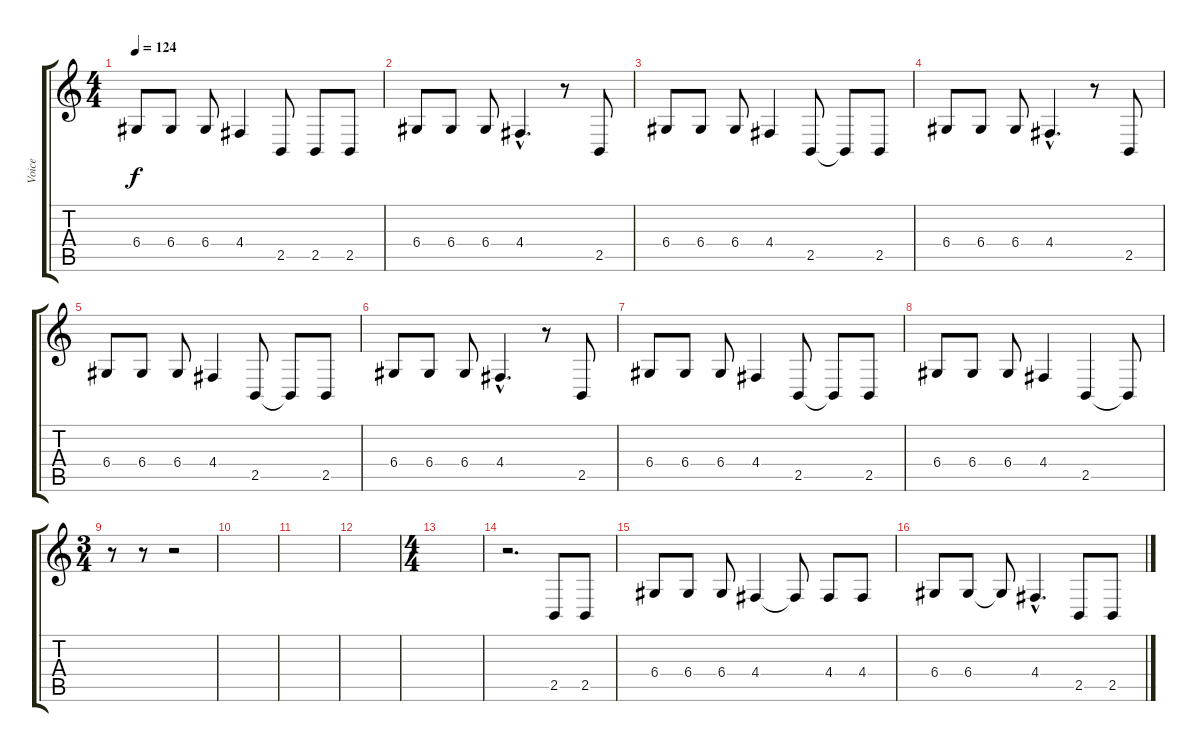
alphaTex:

\track ("Voice" "Voice") {instrument cello}
\staff {score tabs}
\tuning (E4 B3 G3 D3 A2 E2) {hide}
\ts (4 4)
\tempo 124
\clef g2
\ks c
6.4.8{dy f} 6.4.8 6.4.8 4.4.4 2.5.8 2.5.8 2.5.8 |
6.4.8 6.4.8 6.4.8 4.4{hac}.4{d} r.8 2.5.8 |
6.4.8 6.4.8 6.4.8 4.4.4 2.5.8 2.5{t}.8 2.5.8 |
6.4.8 6.4.8 6.4.8 4.4{hac}.4{d} r.8 2.5.8 |
6.4.8 6.4.8 6.4.8 4.4.4 2.5.8 2.5{t}.8 2.5.8 |
6.4.8 6.4.8 6.4.8 4.4{hac}.4{d} r.8 2.5.8 |
6.4.8 6.4.8 6.4.8 4.4.4 2.5.8 2.5{t}.8 2.5.8 |
6.4.8 6.4.8 6.4.8 4.4.4 2.5.4 2.5{t}.8 |
\ts (3 4)
r.8 r.8 r.2 |
|
|
|
\ts (4 4)
|
r.2{d} 2.5.8 2.5.8 |
6.4.8 6.4.8 6.4.8 4.4.4 4.4{t}.8 4.4.8 4.4.8 |
6.4.8 6.4.8 6.4{t}.8 4.4{hac}.4{d} 2.5.8 2.5.8
